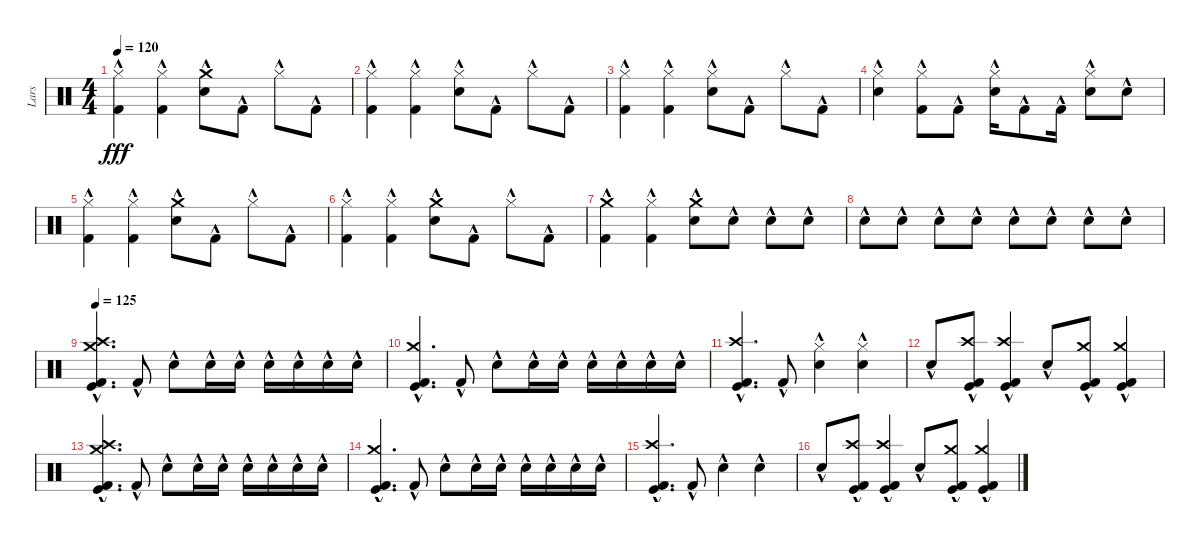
\track ("Lars" "Lars") {instrument percussion}
\staff {score}
\articulation defaults
\ts (4 4)
\tempo 120
\clef neutral
\ks c
("Hi-Hat (closed)"{hac} "Kick (hit) 2"{hac}).4{dy fff} ("Hi-Hat (closed)"{hac} "Kick (hit) 2"{hac}).4 ("Crash medium (hit)"{hac} "Electric Snare (hit)"{hac}).8 "Kick (hit) 2"{hac}.8 "Hi-Hat (closed)"{hac}.8 "Kick (hit) 2"{hac}.8 |
("Hi-Hat (closed)"{hac} "Kick (hit) 2"{hac}).4 ("Hi-Hat (closed)"{hac} "Kick (hit) 2"{hac}).4 ("Hi-Hat (closed)"{hac} "Electric Snare (hit)"{hac}).8 "Kick (hit) 2"{hac}.8 "Hi-Hat (closed)"{hac}.8 "Kick (hit) 2"{hac}.8 |
("Hi-Hat (closed)"{hac} "Kick (hit) 2"{hac}).4 ("Hi-Hat (closed)"{hac} "Kick (hit) 2"{hac}).4 ("Hi-Hat (closed)"{hac} "Electric Snare (hit)"{hac}).8 "Kick (hit) 2"{hac}.8 "Hi-Hat (closed)"{hac}.8 "Kick (hit) 2"{hac}.8 |
("Hi-Hat (closed)"{hac} "Electric Snare (hit)"{hac}).4 ("Hi-Hat (closed)"{hac} "Kick (hit) 2"{hac}).8 "Kick (hit) 2"{hac}.8 ("Hi-Hat (closed)"{hac} "Electric Snare (hit)"{hac}).16 "Kick (hit) 2"{hac}.8 "Kick (hit) 2"{hac}.16 ("Hi-Hat (closed)"{hac} "Electric Snare (hit)"{hac}).8 "Electric Snare (hit)"{hac}.8 |
("Hi-Hat (closed)"{hac} "Kick (hit) 2"{hac}).4 ("Hi-Hat (closed)"{hac} "Kick (hit) 2"{hac}).4 ("Crash medium (hit)"{hac} "Electric Snare (hit)"{hac}).8 "Kick (hit) 2"{hac}.8 "Hi-Hat (closed)"{hac}.8 "Kick (hit) 2"{hac}.8 |
("Hi-Hat (closed)"{hac} "Kick (hit) 2"{hac}).4 ("Hi-Hat (closed)"{hac} "Kick (hit) 2"{hac}).4 ("Crash medium (hit)"{hac} "Electric Snare (hit)"{hac}).8 "Kick (hit) 2"{hac}.8 "Hi-Hat (closed)"{hac}.8 "Kick (hit) 2"{hac}.8 |
("Crash medium (hit)"{hac} "Kick (hit) 2"{hac}).4 ("Hi-Hat (closed)"{hac} "Kick (hit) 2"{hac}).4 ("Crash medium (hit)"{hac} "Electric Snare (hit)"{hac}).8 "Electric Snare (hit)"{hac}.8 "Electric Snare (hit)"{hac}.8 "Electric Snare (hit)"{hac}.8 |
"Electric Snare (hit)"{hac}.8 "Electric Snare (hit)"{hac}.8 "Electric Snare (hit)"{hac}.8 "Electric Snare (hit)"{hac}.8 "Electric Snare (hit)"{hac}.8 "Electric Snare (hit)"{hac}.8 "Electric Snare (hit)"{hac}.8 "Electric Snare (hit)"{hac}.8 |
\tempo 125
("Crash medium (hit)"{hac} "Crash high (hit)"{hac} "Kick (hit) 2"{hac} "Kick (hit)"{hac}).4{d} "Kick (hit) 2"{hac}.8 "Electric Snare (hit)"{hac}.8 "Electric Snare (hit)"{hac}.16 "Electric Snare (hit)"{hac}.16 "Electric Snare (hit)"{hac}.16 "Electric Snare (hit)"{hac}.16 "Electric Snare (hit)"{hac}.16 "Electric Snare (hit)"{hac}.16 |
("Crash medium (hit)"{hac} "Kick (hit) 2"{hac} "Kick (hit)"{hac}).4{d} "Kick (hit) 2"{hac}.8 "Electric Snare (hit)"{hac}.8 "Electric Snare (hit)"{hac}.16 "Electric Snare (hit)"{hac}.16 "Electric Snare (hit)"{hac}.16 "Electric Snare (hit)"{hac}.16 "Electric Snare (hit)"{hac}.16 "Electric Snare (hit)"{hac}.16 |
("Crash high (hit)"{hac} "Kick (hit) 2"{hac} "Kick (hit)"{hac}).4{d} "Kick (hit) 2"{hac}.8 ("Hi-Hat (closed)"{hac} "Electric Snare (hit)"{hac}).4 ("Hi-Hat (closed)"{hac} "Electric Snare (hit)"{hac}).4 |
"Electric Snare (hit)"{hac}.8 ("Crash high (hit)"{hac} "Kick (hit) 2"{hac} "Kick (hit)"{hac}).8 ("Crash high (hit)"{hac} "Kick (hit) 2"{hac} "Kick (hit)"{hac}).4 "Electric Snare (hit)"{hac}.8 ("Crash medium (hit)"{hac} "Kick (hit) 2"{hac} "Kick (hit)"{hac}).8 ("Crash medium (hit)"{hac} "Kick (hit) 2"{hac} "Kick (hit)"{hac}).4 |
("Crash medium (hit)"{hac} "Crash high (hit)"{hac} "Kick (hit) 2"{hac} "Kick (hit)"{hac}).4{d} "Kick (hit) 2"{hac}.8 "Electric Snare (hit)"{hac}.8 "Electric Snare (hit)"{hac}.16 "Electric Snare (hit)"{hac}.16 "Electric Snare (hit)"{hac}.16 "Electric Snare (hit)"{hac}.16 "Electric Snare (hit)"{hac}.16 "Electric Snare (hit)"{hac}.16 |
("Crash medium (hit)"{hac} "Kick (hit) 2"{hac} "Kick (hit)"{hac}).4{d} "Kick (hit) 2"{hac}.8 "Electric Snare (hit)"{hac}.8 "Electric Snare (hit)"{hac}.16 "Electric Snare (hit)"{hac}.16 "Electric Snare (hit)"{hac}.16 "Electric Snare (hit)"{hac}.16 "Electric Snare (hit)"{hac}.16 "Electric Snare (hit)"{hac}.16 |
("Crash high (hit)"{hac} "Kick (hit) 2"{hac} "Kick (hit)"{hac}).4{d} "Kick (hit) 2"{hac}.8 "Electric Snare (hit)"{hac}.4 "Electric Snare (hit)"{hac}.4 |
"Electric Snare (hit)"{hac}.8 ("Crash high (hit)"{hac} "Kick (hit) 2"{hac} "Kick (hit)"{hac}).8 ("Crash high (hit)"{hac} "Kick (hit) 2"{hac} "Kick (hit)"{hac}).4 "Electric Snare (hit)"{hac}.8 ("Crash medium (hit)"{hac} "Kick (hit) 2"{hac} "Kick (hit)"{hac}).8 ("Crash medium (hit)"{hac} "Kick (hit) 2"{hac} "Kick (hit)"{hac}).4
